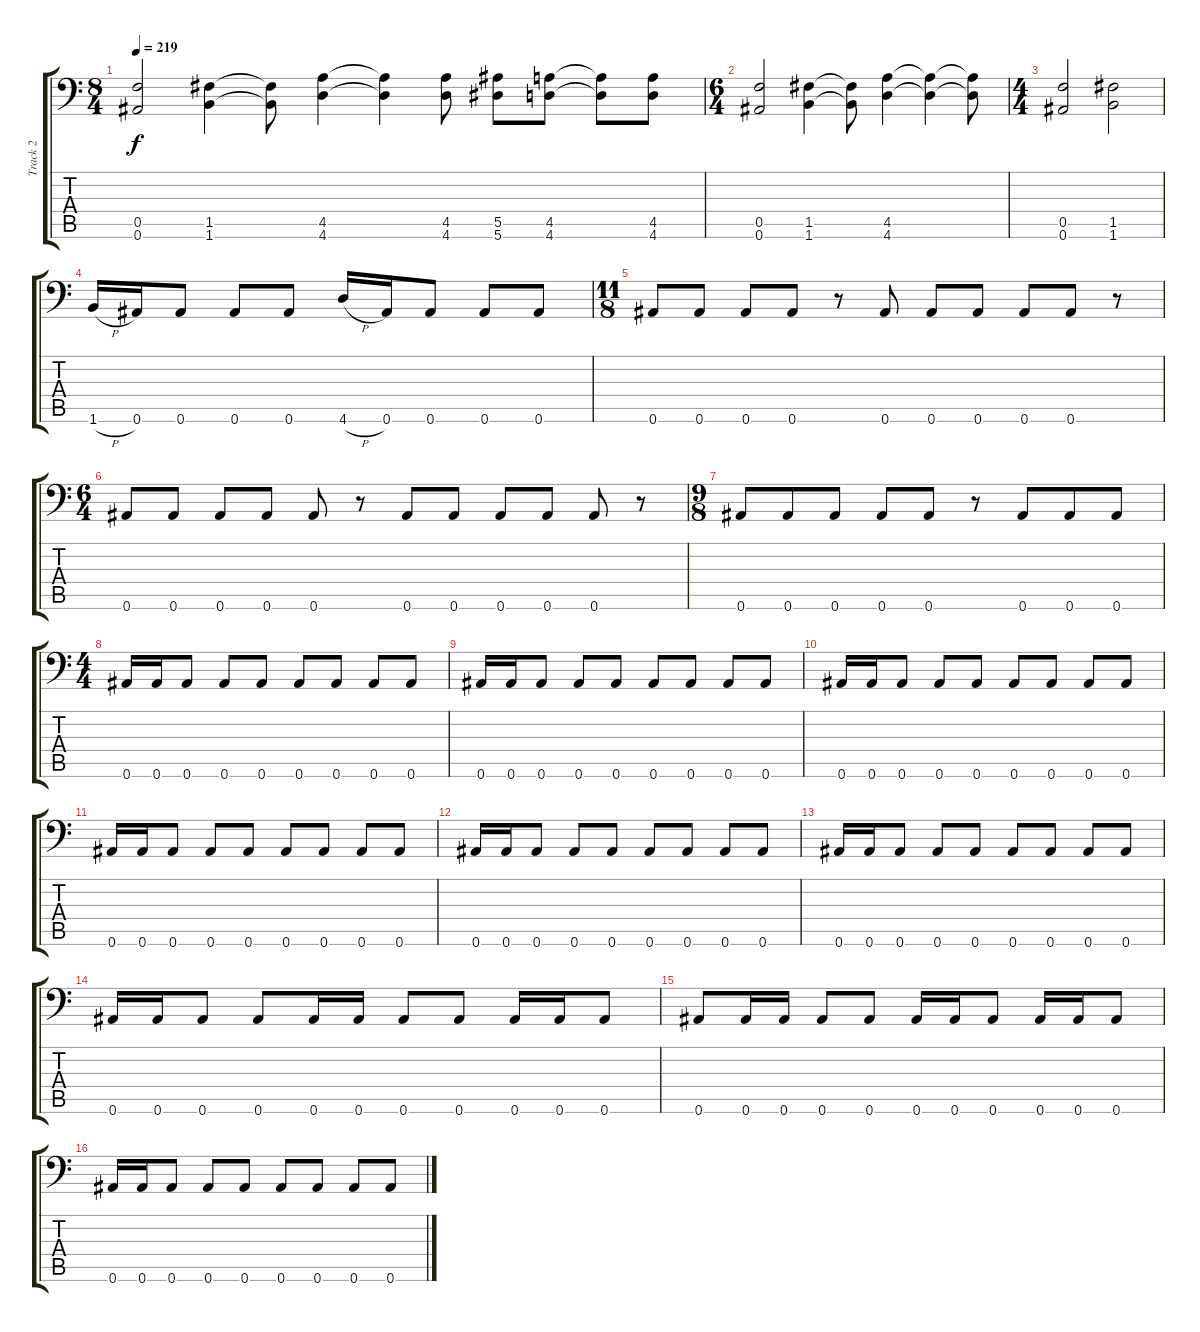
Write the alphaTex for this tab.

\track ("Track 2" "Track 2") {instrument distortionguitar}
\staff {score tabs}
\tuning (C4 G3 Eb3 Bb2 F2 Bb1) {hide}
\ts (8 4)
\tempo 219
\clef f4
\ks c
(0.5 0.6).2{dy f} (1.5 1.6).4 (1.5{t} 1.6{t}).8 (4.5 4.6).4 (4.5{t} 4.6{t}).4 (4.5 4.6).8 (5.5 5.6).8 (4.5 4.6).8 (4.5{t} 4.6{t}).8 (4.5 4.6).8 |
\ts (6 4)
(0.5 0.6).2 (1.5 1.6).4 (1.5{t} 1.6{t}).8 (4.5 4.6).4 (4.5{t} 4.6{t}).4 (4.5{t} 4.6{t}).8 |
\ts (4 4)
(0.5 0.6).2 (1.5 1.6).2 |
1.6{h}.16 0.6.16 0.6.8 0.6.8 0.6.8 4.6{h}.16 0.6.16 0.6.8 0.6.8 0.6.8 |
\ts (11 8)
0.6.8 0.6.8 0.6.8 0.6.8 r.8 0.6.8 0.6.8 0.6.8 0.6.8 0.6.8 r.8 |
\ts (6 4)
0.6.8 0.6.8 0.6.8 0.6.8 0.6.8 r.8 0.6.8 0.6.8 0.6.8 0.6.8 0.6.8 r.8 |
\ts (9 8)
0.6.8 0.6.8 0.6.8 0.6.8 0.6.8 r.8 0.6.8 0.6.8 0.6.8 |
\ts (4 4)
0.6.16 0.6.16 0.6.8 0.6.8 0.6.8 0.6.8 0.6.8 0.6.8 0.6.8 |
0.6.16 0.6.16 0.6.8 0.6.8 0.6.8 0.6.8 0.6.8 0.6.8 0.6.8 |
0.6.16 0.6.16 0.6.8 0.6.8 0.6.8 0.6.8 0.6.8 0.6.8 0.6.8 |
0.6.16 0.6.16 0.6.8 0.6.8 0.6.8 0.6.8 0.6.8 0.6.8 0.6.8 |
0.6.16 0.6.16 0.6.8 0.6.8 0.6.8 0.6.8 0.6.8 0.6.8 0.6.8 |
0.6.16 0.6.16 0.6.8 0.6.8 0.6.8 0.6.8 0.6.8 0.6.8 0.6.8 |
0.6.16 0.6.16 0.6.8 0.6.8 0.6.16 0.6.16 0.6.8 0.6.8 0.6.16 0.6.16 0.6.8 |
0.6.8 0.6.16 0.6.16 0.6.8 0.6.8 0.6.16 0.6.16 0.6.8 0.6.16 0.6.16 0.6.8 |
0.6.16 0.6.16 0.6.8 0.6.8 0.6.8 0.6.8 0.6.8 0.6.8 0.6.8
